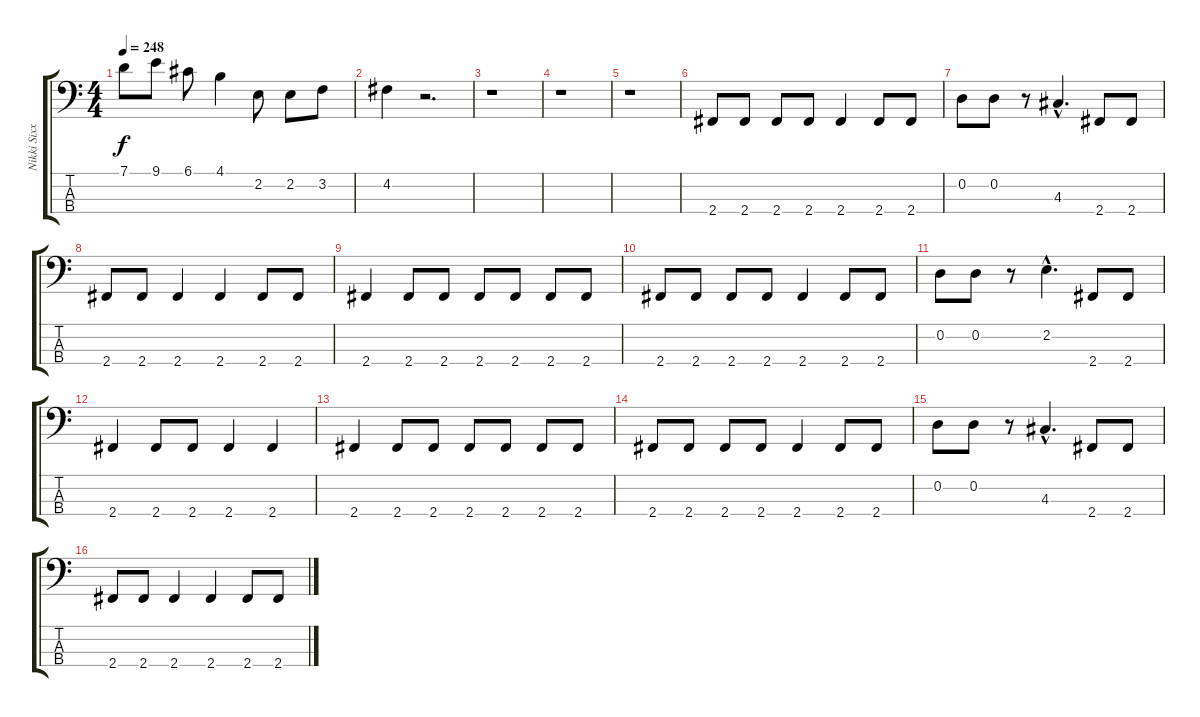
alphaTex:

\track ("Nikki Sixx" "Nikki Sixx") {instrument electricbasspick}
\staff {score tabs}
\tuning (G2 D2 A1 E1) {hide}
\ts (4 4)
\tempo 248
\clef f4
\ks c
7.1.8{dy f} 9.1.8 6.1.8 4.1.4 2.2.8 2.2.8 3.2.8 |
4.2.4 r.2{d} |
r.1 |
r.1 |
r.1 |
2.4.8 2.4.8 2.4.8 2.4.8 2.4.4 2.4.8 2.4.8 |
0.2.8 0.2.8 r.8 4.3{hac}.4{d} 2.4.8 2.4.8 |
2.4.8 2.4.8 2.4.4 2.4.4 2.4.8 2.4.8 |
2.4.4 2.4.8 2.4.8 2.4.8 2.4.8 2.4.8 2.4.8 |
2.4.8 2.4.8 2.4.8 2.4.8 2.4.4 2.4.8 2.4.8 |
0.2.8 0.2.8 r.8 2.2{hac}.4{d} 2.4.8 2.4.8 |
2.4.4 2.4.8 2.4.8 2.4.4 2.4.4 |
2.4.4 2.4.8 2.4.8 2.4.8 2.4.8 2.4.8 2.4.8 |
2.4.8 2.4.8 2.4.8 2.4.8 2.4.4 2.4.8 2.4.8 |
0.2.8 0.2.8 r.8 4.3{hac}.4{d} 2.4.8 2.4.8 |
2.4.8 2.4.8 2.4.4 2.4.4 2.4.8 2.4.8
